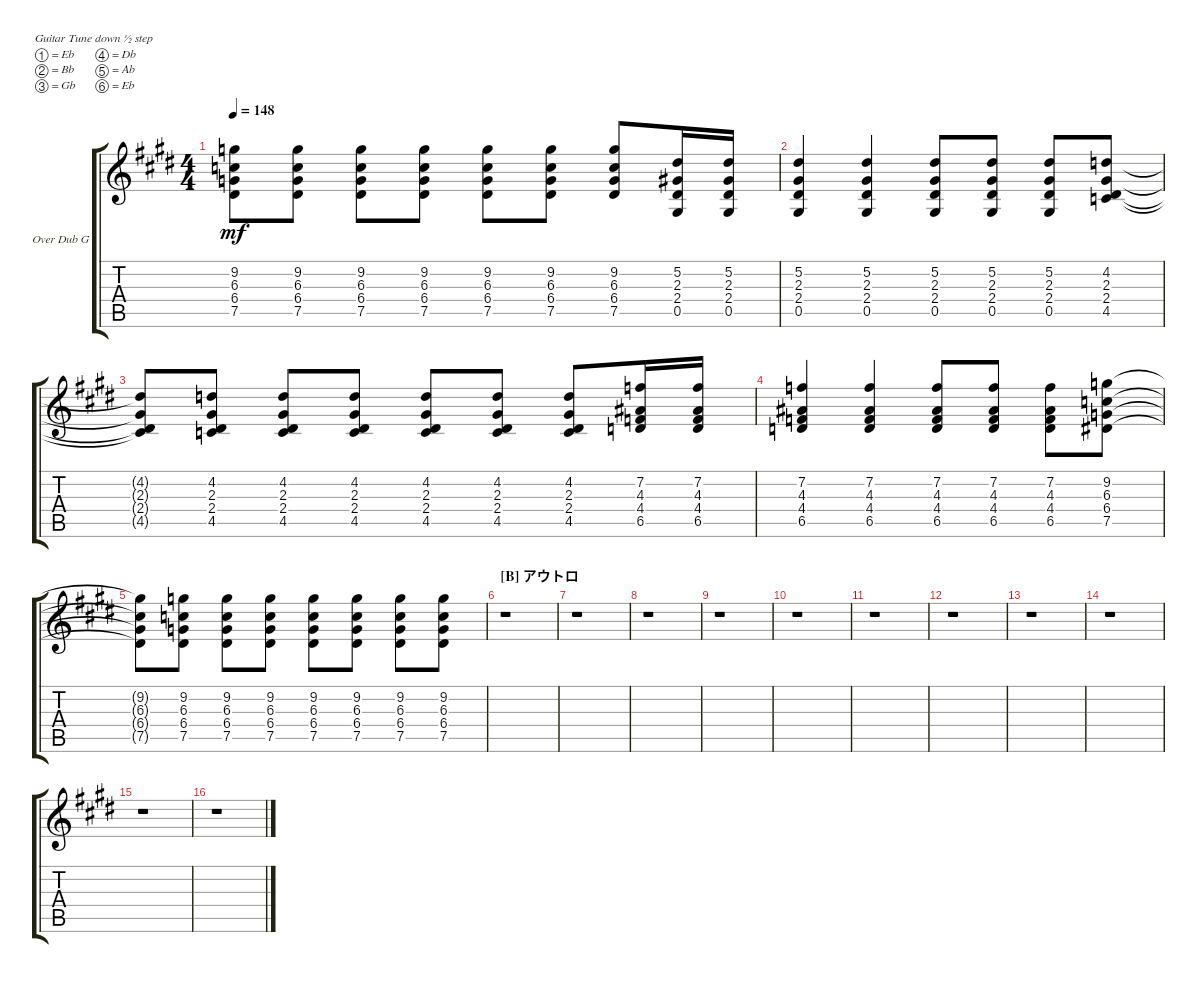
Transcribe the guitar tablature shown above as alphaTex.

\bracketExtendMode groupsimilarinstruments
\firstSystemTrackNameOrientation horizontal
\otherSystemsTrackNameOrientation horizontal
\track ("Over Dub Guitar" "Over Dub G") {instrument acousticguitarnylon}
\staff {score tabs}
\tuning (Eb4 Bb3 Gb3 Db3 Ab2 Eb2)
\ts (4 4)
\tempo 148
\clef g2
\ks e
(7.5{t} 6.4{t} 6.3{t} 9.2{t}).8{dy mf} (7.5 6.4 6.3 9.2).8 (7.5 6.4 6.3 9.2).8 (7.5 6.4 6.3 9.2).8 (7.5 6.4 6.3 9.2).8 (7.5 6.4 6.3 9.2).8 (7.5 6.4 6.3 9.2).8 (0.5 2.4 2.3 5.2).16 (0.5 2.4 2.3 5.2).16 |
(0.5 2.4 2.3 5.2).4 (0.5 2.4 2.3 5.2).4 (0.5 2.4 2.3 5.2).8 (0.5 2.4 2.3 5.2).8 (0.5 2.4 2.3 5.2).8 (4.5 2.4 2.3 4.2).8 |
(4.5{t} 2.4{t} 2.3{t} 4.2{t}).8 (4.5 2.4 2.3 4.2).8 (4.5 2.4 2.3 4.2).8 (4.5 2.4 2.3 4.2).8 (4.5 2.4 2.3 4.2).8 (4.5 2.4 2.3 4.2).8 (4.5 2.4 2.3 4.2).8 (6.5 4.4 4.3 7.2).16 (6.5 4.4 4.3 7.2).16 |
(6.5 4.4 4.3 7.2).4 (6.5 4.4 4.3 7.2).4 (6.5 4.4 4.3 7.2).8 (6.5 4.4 4.3 7.2).8 (6.5 4.4 4.3 7.2).8 (7.5 6.4 6.3 9.2).8 |
(7.5{t} 6.4{t} 6.3{t} 9.2{t}).8 (7.5 6.4 6.3 9.2).8 (7.5 6.4 6.3 9.2).8 (7.5 6.4 6.3 9.2).8 (7.5 6.4 6.3 9.2).8 (7.5 6.4 6.3 9.2).8 (7.5 6.4 6.3 9.2).8 (7.5 6.4 6.3 9.2).8 |
\section ("B" "アウトロ")
r.1 |
r.1 |
r.1 |
r.1 |
r.1 |
r.1 |
r.1 |
r.1 |
r.1 |
r.1 |
r.1
